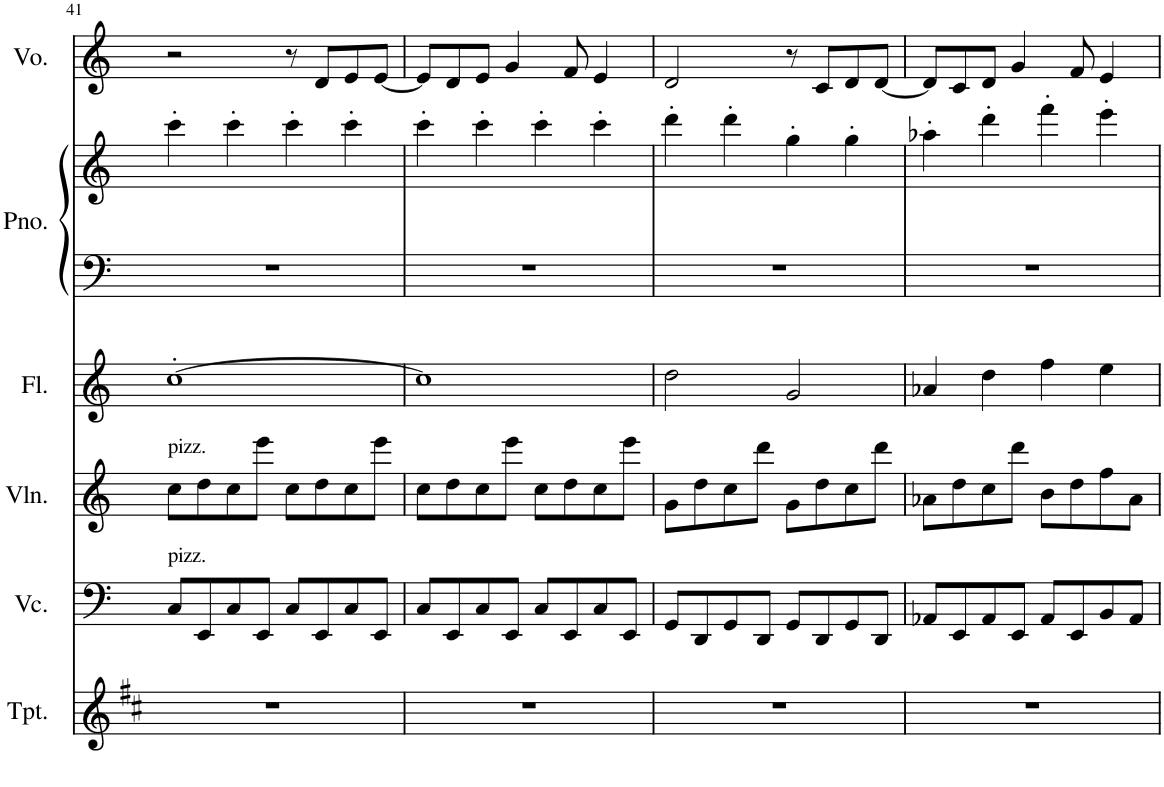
**kern	**kern	**kern	**kern	**kern	**kern	**kern
*part6	*part5	*part4	*part3	*part2	*part2	*part1
*staff7	*staff6	*staff5	*staff4	*staff3	*staff2	*staff1
*I"Trumpet	*I"Violoncello	*I"Violin	*I"Flute	*I"Piano	*	*I"Voice
*I'Tpt.	*I'Vc.	*I'Vln.	*I'Fl.	*I'Pno.	*	*I'Vo.
!!LO:PB:g=z
*clefG2	*clefF4	*clefG2	*clefG2	*clefF4	*clefG2	*clefG2
*Trd1c2	*	*	*	*	*	*
*k[f#c#]	*k[]	*k[]	*k[]	*k[]	*k[]	*k[]
*M4/4	*M4/4	*M4/4	*M4/4	*M4/4	*M4/4	*M4/4
=41	=41	=41	=41	=41	=41	=41
!	!	!LO:TX:a:t=pizz.	!	!	!	!
!	!LO:TX:a:t=pizz.	!	!	!	!	!
1r	8C/L	8cc\L	[1cc'	1r	4ccc'\	2r
.	8EE/	8dd\	.	.	.	.
.	8C/	8cc\	.	.	4ccc'\	.
.	8EE/J	8eee\J	.	.	.	.
.	8C/L	8cc\L	.	.	4ccc'\	8r
.	8EE/	8dd\	.	.	.	8d/L
.	8C/	8cc\	.	.	4ccc'\	8e/
.	8EE/J	8eee\J	.	.	.	[8e/J
=42	=42	=42	=42	=42	=42	=42
1r	8C/L	8cc\L	1cc]	1r	4ccc'\	8e/L]
.	8EE/	8dd\	.	.	.	8d/
.	8C/	8cc\	.	.	4ccc'\	8e/J
.	8EE/J	8eee\J	.	.	.	4g/
.	8C/L	8cc\L	.	.	4ccc'\	.
.	8EE/	8dd\	.	.	.	8f/
.	8C/	8cc\	.	.	4ccc'\	4e/
.	8EE/J	8eee\J	.	.	.	.
=43	=43	=43	=43	=43	=43	=43
1r	8GG/L	8g\L	2dd\	1r	4ddd'\	2d/
.	8DD/	8dd\	.	.	.	.
.	8GG/	8cc\	.	.	4ddd'\	.
.	8DD/J	8ddd\J	.	.	.	.
.	8GG/L	8g\L	2g/	.	4gg'\	8r
.	8DD/	8dd\	.	.	.	8c/L
.	8GG/	8cc\	.	.	4gg'\	8d/
.	8DD/J	8ddd\J	.	.	.	[8d/J
=44	=44	=44	=44	=44	=44	=44
1r	8AA-X/L	8a-X\L	4a-X/	1r	4aa-X'\	8d/L]
.	8EE/	8dd\	.	.	.	8c/
.	8AA-/	8cc\	4dd\	.	4ddd'\	8d/J
.	8EE/J	8ddd\J	.	.	.	4g/
.	8AA-/L	8b\L	4ff\	.	4fff'\	.
.	8EE/	8dd\	.	.	.	8f/
.	8BB/	8ff\	4ee\	.	4eee'\	4e/
.	8AA-/J	8a-\J	.	.	.	.
=	=	=	=	=	=	=
*-	*-	*-	*-	*-	*-	*-
